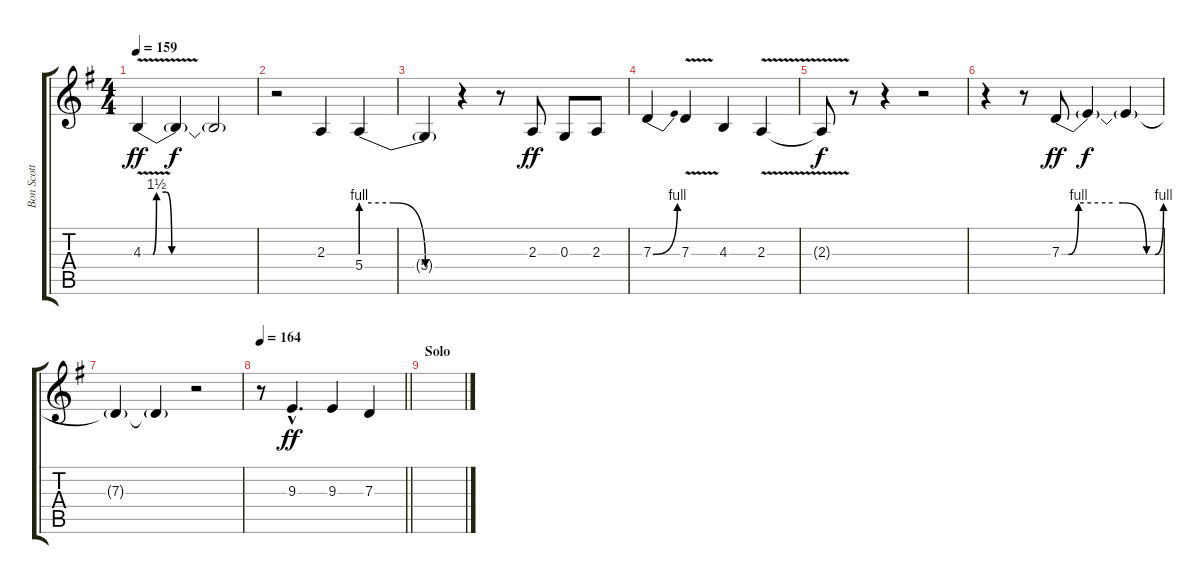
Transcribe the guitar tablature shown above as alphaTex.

\track ("Bon Scott" "Bon Scott") {instrument lead2sawtooth}
\staff {score tabs}
\tuning (E4 B3 G3 D3 A2 E2) {hide}
\ts (4 4)
\tempo 159
\clef g2
\ks g
4.3{be (custom 0 0 5 0 7 6 12 6 15 0 30 0 45 0 60 0) v}.4{dy ff} 4.3{t}.4{dy f} 4.3{t}.2 |
r.2 2.3.4 5.4{be (custom 0 4 20 4 40 0 60 0)}.4 |
5.4{t}.4 r.4 r.8 2.3.8{dy ff} 0.3.8 2.3.8 |
7.3{be (bend 0 0 60 4)}.4 7.3{v}.4 4.3.4 2.3{v}.4 |
2.3{t}.8{dy f} r.8 r.4 r.2 |
r.4 r.8 7.3{be (custom 0 0 4 0 10 4 30 4 36 4 50 0 55 0 60 4)}.8{dy ff} 7.3{t}.4{dy f} 7.3{t}.4 |
7.3{t}.4 7.3{t}.4 r.2 |
\tempo 164
\barLineRight lightlight
r.8 9.3{hac}.4{d dy ff} 9.3.4 7.3.4 |
\section ("" "Solo")
